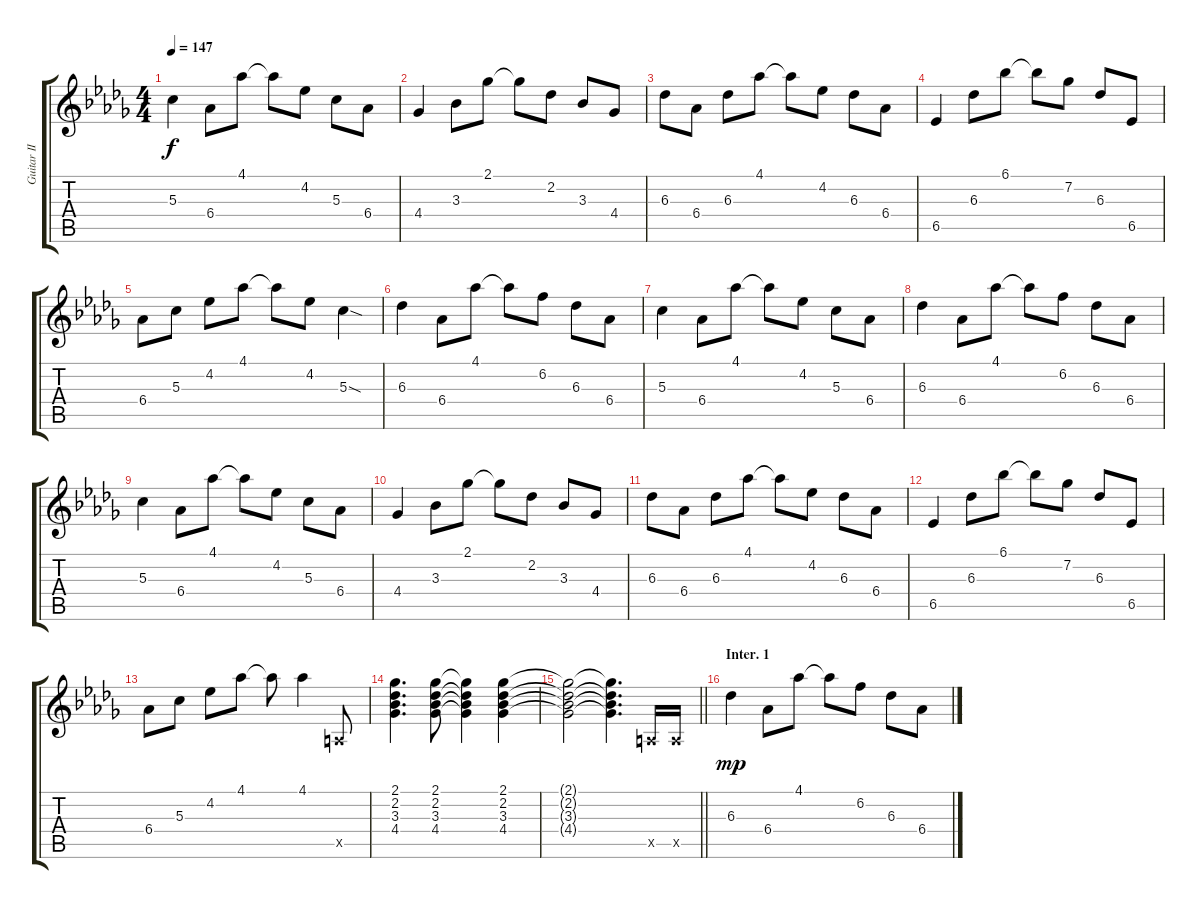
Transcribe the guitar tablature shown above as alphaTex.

\track ("Guitar II (Nakano Azusa)" "Guitar II ") {instrument distortionguitar}
\staff {score tabs}
\tuning (E4 B3 G3 D3 A2 E2) {hide}
\ts (4 4)
\tempo 147
\clef g2
\ks db
5.3.4{dy f} 6.4.8 4.1.8 4.1{t}.8 4.2.8 5.3.8 6.4.8 |
4.4.4 3.3.8 2.1.8 2.1{t}.8 2.2.8 3.3.8 4.4.8 |
6.3.8 6.4.8 6.3.8 4.1.8 4.1{t}.8 4.2.8 6.3.8 6.4.8 |
6.5.4 6.3.8 6.1.8 6.1{t}.8 7.2.8 6.3.8 6.5.8 |
6.4.8 5.3.8 4.2.8 4.1.8 4.1{t}.8 4.2.8 5.3{sod}.4 |
6.3.4 6.4.8 4.1.8 4.1{t}.8 6.2.8 6.3.8 6.4.8 |
5.3.4 6.4.8 4.1.8 4.1{t}.8 4.2.8 5.3.8 6.4.8 |
6.3.4 6.4.8 4.1.8 4.1{t}.8 6.2.8 6.3.8 6.4.8 |
5.3.4 6.4.8 4.1.8 4.1{t}.8 4.2.8 5.3.8 6.4.8 |
4.4.4 3.3.8 2.1.8 2.1{t}.8 2.2.8 3.3.8 4.4.8 |
6.3.8 6.4.8 6.3.8 4.1.8 4.1{t}.8 4.2.8 6.3.8 6.4.8 |
6.5.4 6.3.8 6.1.8 6.1{t}.8 7.2.8 6.3.8 6.5.8 |
6.4.8 5.3.8 4.2.8 4.1.8 4.1{t}.8 4.1.4 0.5{x}.8 |
(2.1 2.2 3.3 4.4).4{d} (2.1 2.2 3.3 4.4).8 (2.1{t} 2.2{t} 3.3{t} 4.4{t}).4 (2.1 2.2 3.3 4.4).4 |
\barLineRight lightlight
(2.1{t} 2.2{t} 3.3{t} 4.4{t}).2 (2.1{t} 2.2{t} 3.3{t} 4.4{t}).4{d} 0.5{x}.16 0.5{x}.16 |
\section ("" "Inter. 1")
6.3.4{dy mp} 6.4.8 4.1.8 4.1{t}.8 6.2.8 6.3.8 6.4.8
